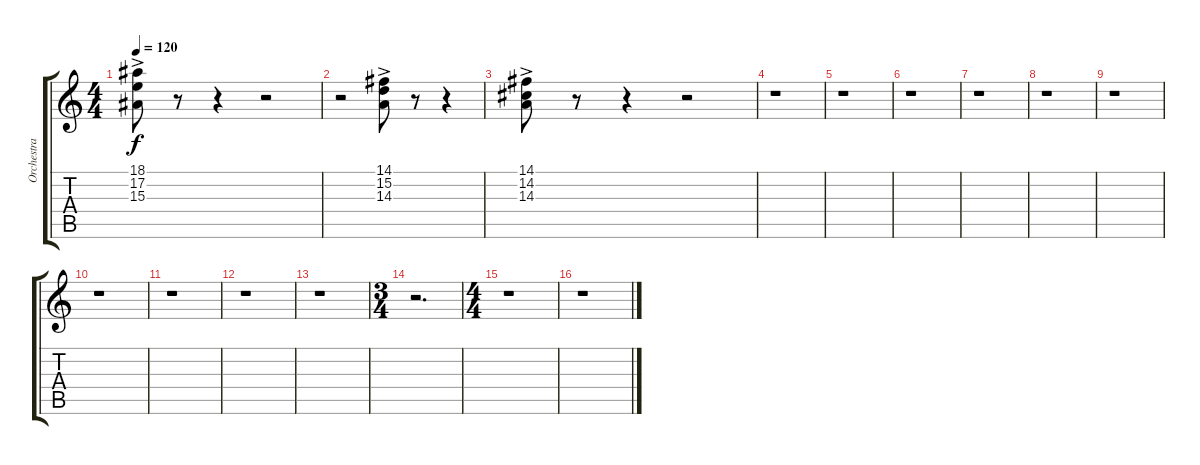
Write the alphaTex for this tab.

\track ("Orchestra Hit" "Orchestra ") {instrument orchestrahit}
\staff {score tabs}
\tuning (E4 B3 G3 D3 A2 E2) {hide}
\ts (4 4)
\tempo 120
\clef g2
\ks c
(18.1{ac} 17.2{ac} 15.3{ac}).8{dy f} r.8 r.4 r.2 |
r.2 (14.1{ac} 15.2{ac} 14.3{ac}).8 r.8 r.4 |
(14.1{ac} 14.2{ac} 14.3{ac}).8 r.8 r.4 r.2 |
r.1 |
r.1 |
r.1 |
r.1 |
r.1 |
r.1 |
r.1 |
r.1 |
r.1 |
r.1 |
\ts (3 4)
r.2{d} |
\ts (4 4)
r.1 |
r.1
